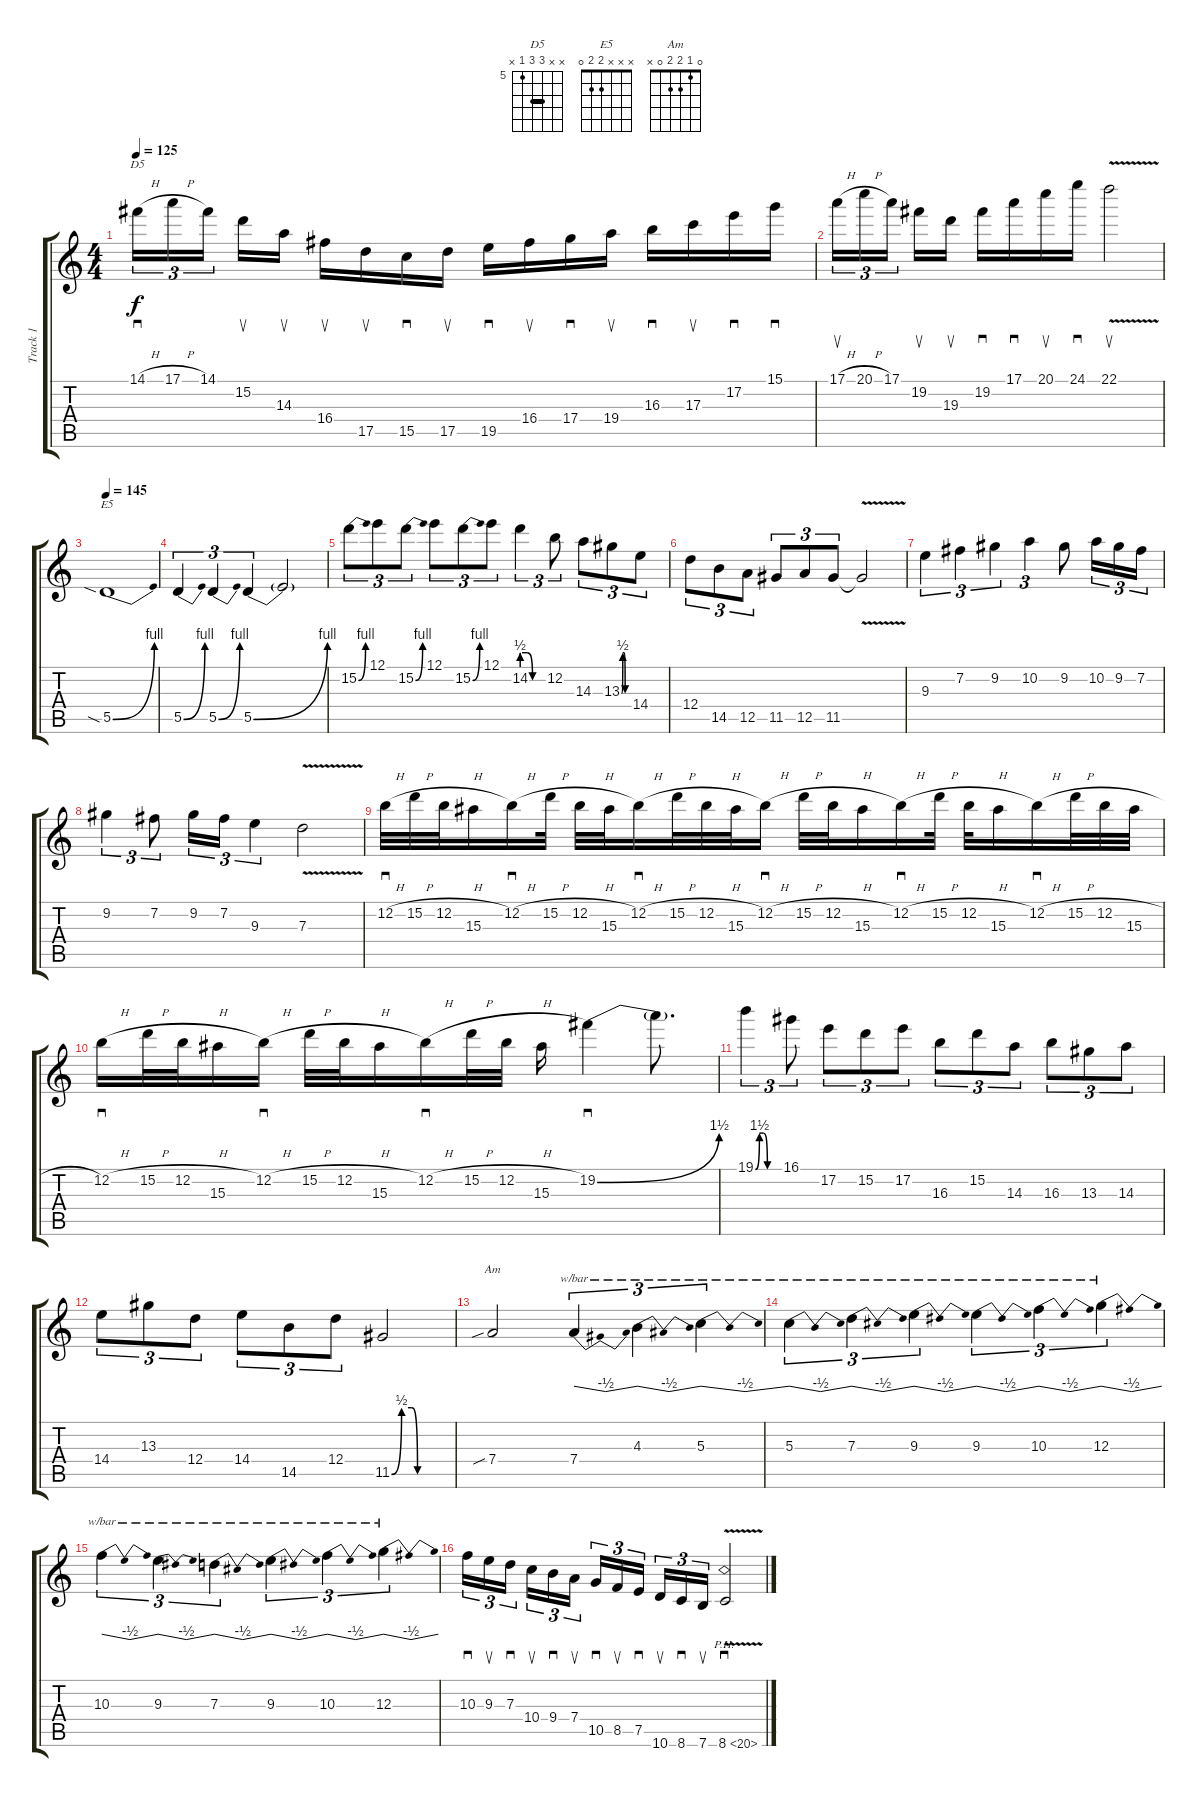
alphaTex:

\track ("Track 1" "Track 1") {instrument acousticguitarsteel}
\staff {score tabs}
\tuning (E4 B3 G3 D3 A2 E2) {hide}
\chord ("D5" x x 7 7 5 x) {firstfret 5 barre 7}
\chord ("E5" x x x 2 2 0)
\chord ("Am" 0 1 2 2 0 x)
\ts (4 4)
\tempo 125
\clef g2
\ks c
14.1{h}.16{sd tu (3 2) ch "D5" dy f} 17.1{h}.16{tu (3 2)} 14.1.16{tu (3 2) beam splitsecondary} 15.2.16{su} 14.3.16{su} 16.4.16{su} 17.5.16{su} 15.5.16{sd} 17.5.16{su} 19.5.16{sd} 16.4.16{su} 17.4.16{sd} 19.4.16{su} 16.3.16{sd} 17.3.16{su} 17.2.16{sd} 15.1.16{sd} |
17.1{h}.16{su tu (3 2)} 20.1{h}.16{tu (3 2)} 17.1.16{tu (3 2) beam splitsecondary} 19.2.16{su} 19.3.16{su} 19.2.16{sd} 17.1.16{sd} 20.1.16{su} 24.1.16{sd} 22.1{v}.2{su} |
\tempo 145
5.5{be (bend 0 0 60 4) sia}.1{ch "E5"} |
5.5{be (bend 0 0 60 4)}.4{tu (3 2)} 5.5{be (bend 0 0 60 4)}.4{tu (3 2)} 5.5{be (bend 0 0 60 4)}.4{tu (3 2)} 5.5{t}.2 |
15.2{be (bend 0 0 60 4)}.8{tu (3 2)} 12.1.8{tu (3 2)} 15.2{be (bend 0 0 60 4)}.8{tu (3 2)} 12.1.8{tu (3 2)} 15.2{be (bend 0 0 60 4)}.8{tu (3 2)} 12.1.8{tu (3 2)} 14.2{be (custom 0 2 15 2 30 0 60 0)}.4{tu (3 2)} 12.2.8{tu (3 2)} 14.3.8{tu (3 2)} 13.3{be (custom 0 0 10 2 20 2 30 0 60 0)}.8{tu (3 2)} 14.4.8{tu (3 2)} |
12.4.8{tu (3 2)} 14.5.8{tu (3 2)} 12.5.8{tu (3 2)} 11.5.8{tu (3 2)} 12.5.8{tu (3 2)} 11.5.8{tu (3 2)} 11.5{v t}.2 |
9.3.4{tu (3 2)} 7.2.4{tu (3 2)} 9.2.4{tu (3 2)} 10.2.4{tu (3 2)} 9.2.8 10.2.16{tu (3 2)} 9.2.16{tu (3 2)} 7.2.16{tu (3 2)} |
9.2.4{tu (3 2)} 7.2.8{tu (3 2)} 9.2.16{tu (3 2)} 7.2.16{tu (3 2)} 9.3.4{tu (3 2)} 7.3{v}.2 |
12.2{h}.32{sd} 15.2{h}.32 12.2{h}.32 15.3.16 12.2{h}.16{sd} 15.2{h}.32 12.2{h}.32 15.3.32 12.2{h}.16{sd} 15.2{h}.32 12.2{h}.32 15.3.32 12.2{h}.16{sd} 15.2{h}.32 12.2{h}.32 15.3.16 12.2{h}.16{sd} 15.2{h}.32 12.2{h}.32 15.3.16 12.2{h}.16{sd} 15.2{h}.32 12.2{h}.32 15.3.32 |
12.2{h}.16{sd} 15.2{h}.32 12.2{h}.32 15.3.16 12.2{h}.16{sd} 15.2{h}.32 12.2{h}.32 15.3.16 12.2{h}.16{sd} 15.2{h}.32 12.2{h}.32 15.3.16 19.2{be (bend 0 0 60 6)}.4{sd} 19.2{t}.8{d} |
19.1{be (custom 0 0 10 6 20 6 30 0 60 0)}.4{tu (3 2)} 16.1.8{tu (3 2)} 17.2.8{tu (3 2)} 15.2.8{tu (3 2)} 17.2.8{tu (3 2)} 16.3.8{tu (3 2)} 15.2.8{tu (3 2)} 14.3.8{tu (3 2)} 16.3.8{tu (3 2)} 13.3.8{tu (3 2)} 14.3.8{tu (3 2)} |
14.4.8{tu (3 2)} 13.3.8{tu (3 2)} 12.4.8{tu (3 2)} 14.4.8{tu (3 2)} 14.5.8{tu (3 2)} 12.4.8{tu (3 2)} 11.5{be (custom 0 0 10 2 20 2 26 0 35 0 44 0 60 0)}.2 |
7.4{sib}.2{ch "Am"} 7.4.4{tu (3 2) tbe (dip default 0 0 14 -2 60 0)} 4.3.4{tu (3 2) tbe (dip default 0 0 20 -2 60 0)} 5.3.4{tu (3 2) tbe (dip default 0 0 17 -2 60 0)} |
5.3.4{tu (3 2) tbe (dip default 0 0 15 -2 60 0)} 7.3.4{tu (3 2) tbe (dip default 0 0 16 -2 60 0)} 9.3.4{tu (3 2) tbe (dip default 0 0 15 -2 60 0)} 9.3.4{tu (3 2) tbe (dip default 0 0 15 -2 60 0)} 10.3.4{tu (3 2) tbe (dip default 0 0 15 -2 60 0)} 12.3.4{tu (3 2) tbe (dip default 0 0 16 -2 60 0)} |
10.3.4{tu (3 2) tbe (dip default 0 0 16 -2 60 0)} 9.3.4{tu (3 2) tbe (dip default 0 0 15 -2 60 0)} 7.3.4{tu (3 2) tbe (dip default 0 0 15 -2 60 0)} 9.3.4{tu (3 2) tbe (dip default 0 0 15 -2 60 0)} 10.3.4{tu (3 2) tbe (dip default 0 0 15 -2 60 0)} 12.3.4{tu (3 2) tbe (dip default 0 0 15 -2 60 0)} |
10.3.16{sd tu (3 2)} 9.3.16{su tu (3 2)} 7.3.16{sd tu (3 2) beam splitsecondary} 10.4.16{su tu (3 2)} 9.4.16{sd tu (3 2)} 7.4.16{su tu (3 2)} 10.5.16{sd tu (3 2)} 8.5.16{su tu (3 2)} 7.5.16{sd tu (3 2) beam splitsecondary} 10.6.16{su tu (3 2)} 8.6.16{sd tu (3 2)} 7.6.16{su tu (3 2)} 8.6{ph 12 v}.2{sd}
